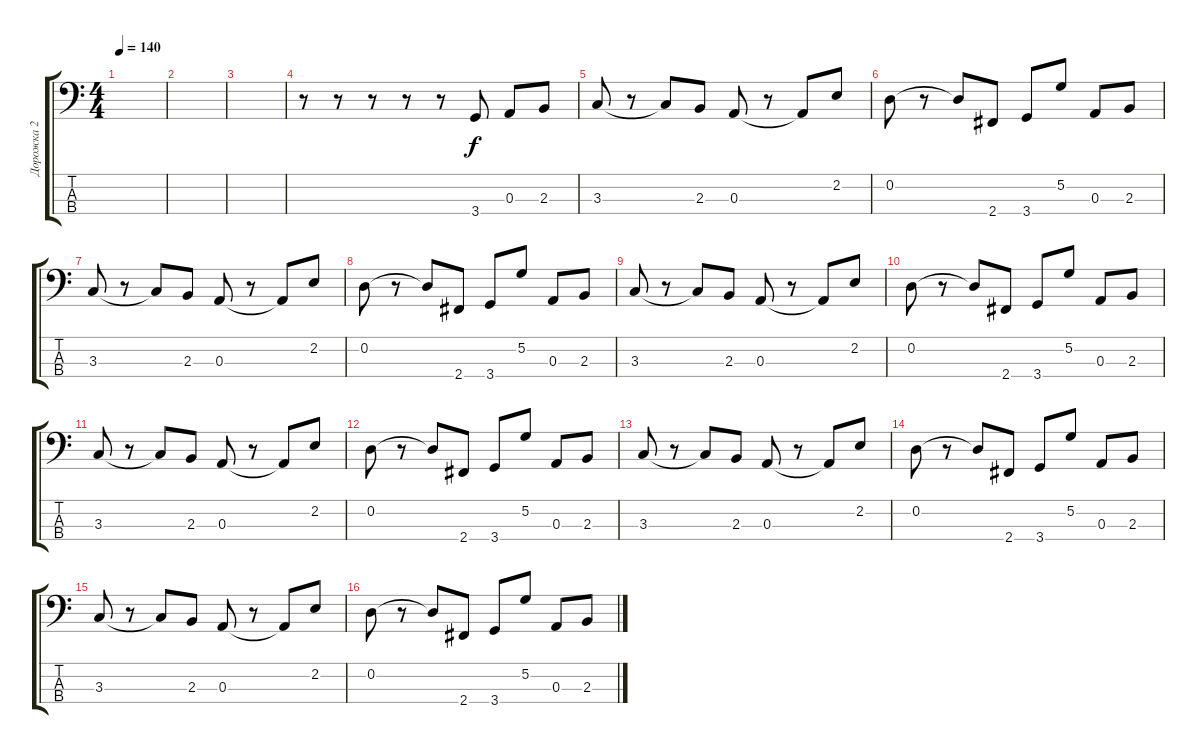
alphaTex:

\track ("Дорожка 2" "Дорожка 2") {instrument electricbasspick}
\staff {score tabs}
\tuning (G2 D2 A1 E1) {hide}
\ts (4 4)
\tempo 140
\clef f4
\ks c
|
|
|
r.8 r.8 r.8 r.8 r.8 3.4.8 0.3.8 2.3.8 |
3.3.8 r.8 3.3{t}.8 2.3.8 0.3.8 r.8 0.3{t}.8 2.2.8 |
0.2.8 r.8 0.2{t}.8 2.4.8 3.4.8 5.2.8 0.3.8 2.3.8 |
3.3.8 r.8 3.3{t}.8 2.3.8 0.3.8 r.8 0.3{t}.8 2.2.8 |
0.2.8 r.8 0.2{t}.8 2.4.8 3.4.8 5.2.8 0.3.8 2.3.8 |
3.3.8 r.8 3.3{t}.8 2.3.8 0.3.8 r.8 0.3{t}.8 2.2.8 |
0.2.8 r.8 0.2{t}.8 2.4.8 3.4.8 5.2.8 0.3.8 2.3.8 |
3.3.8 r.8 3.3{t}.8 2.3.8 0.3.8 r.8 0.3{t}.8 2.2.8 |
0.2.8 r.8 0.2{t}.8 2.4.8 3.4.8 5.2.8 0.3.8 2.3.8 |
3.3.8 r.8 3.3{t}.8 2.3.8 0.3.8 r.8 0.3{t}.8 2.2.8 |
0.2.8 r.8 0.2{t}.8 2.4.8 3.4.8 5.2.8 0.3.8 2.3.8 |
3.3.8 r.8 3.3{t}.8 2.3.8 0.3.8 r.8 0.3{t}.8 2.2.8 |
0.2.8 r.8 0.2{t}.8 2.4.8 3.4.8 5.2.8 0.3.8 2.3.8
